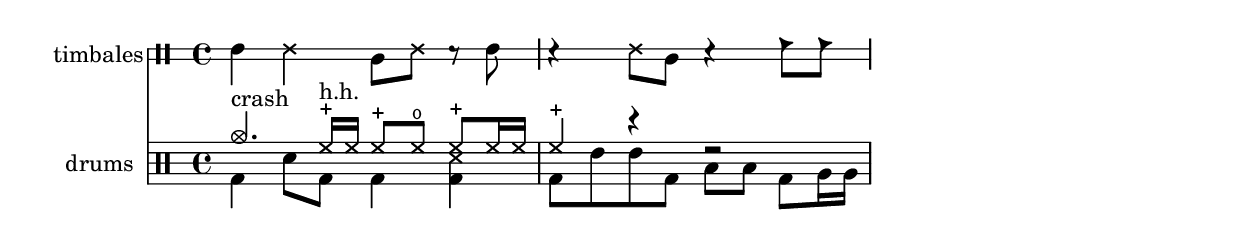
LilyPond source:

%% Do not edit this file; it is auto-generated from LSR http://lsr.dsi.unimi.it
%% This file is in the public domain.
\version "2.12.0"

\header {
  lsrtags = "rhythms, percussion"

  texidoces = "
Mediante la utilización de las potentes herramientas preconfiguradas
como la función @code{\\drummode} y el contexto @code{DrumStaff}, la
introducción de partes para percusión es muy fácil: las percusiones se
sitúan en sus propias posiciones de pentagrama (con una clave
especial) y tienen las cabezas correspondientes al instrumento.  Es
posible añadir un símbolo adicional a la percusión o reducir el número
de líneas.

"
  doctitlees = "Escritura de partes de percusión"

  texidoc = "
Using the powerful pre-configured tools such as the @code{\\drummode}
function and the @code{DrumStaff} context, inputting drum parts is
quite easy: drums are placed at their own staff positions (with a
special clef symbol) and have note heads according to the drum.
Attaching an extra symbol to the drum or restricting the number of
lines is possible. 

"
  doctitle = "Adding drum parts"
} % begin verbatim

drh = \drummode { cymc4.^"crash" hhc16^"h.h." hh hhc8 hho hhc8 hh16 hh hhc4 r4 r2 }
drl = \drummode { bd4 sn8 bd bd4 << bd ss >>  bd8 tommh tommh bd toml toml bd tomfh16 tomfh }
timb = \drummode { timh4 ssh timl8 ssh r timh r4 ssh8 timl r4 cb8 cb }

\score {
  <<
    \new DrumStaff \with {
      drumStyleTable = #timbales-style
      \override StaffSymbol #'line-count = #2
      \override BarLine #'bar-size = #2
    } <<
      \set Staff.instrumentName = #"timbales"
      \timb
    >>
    \new DrumStaff <<
      \set Staff.instrumentName = #"drums"
      \new DrumVoice { \stemUp \drh }
      \new DrumVoice { \stemDown \drl }
    >>
  >>
  \layout { }
  \midi {
    \context {
      \Score
      tempoWholesPerMinute = #(ly:make-moment 120 4)
    }
  }
}
